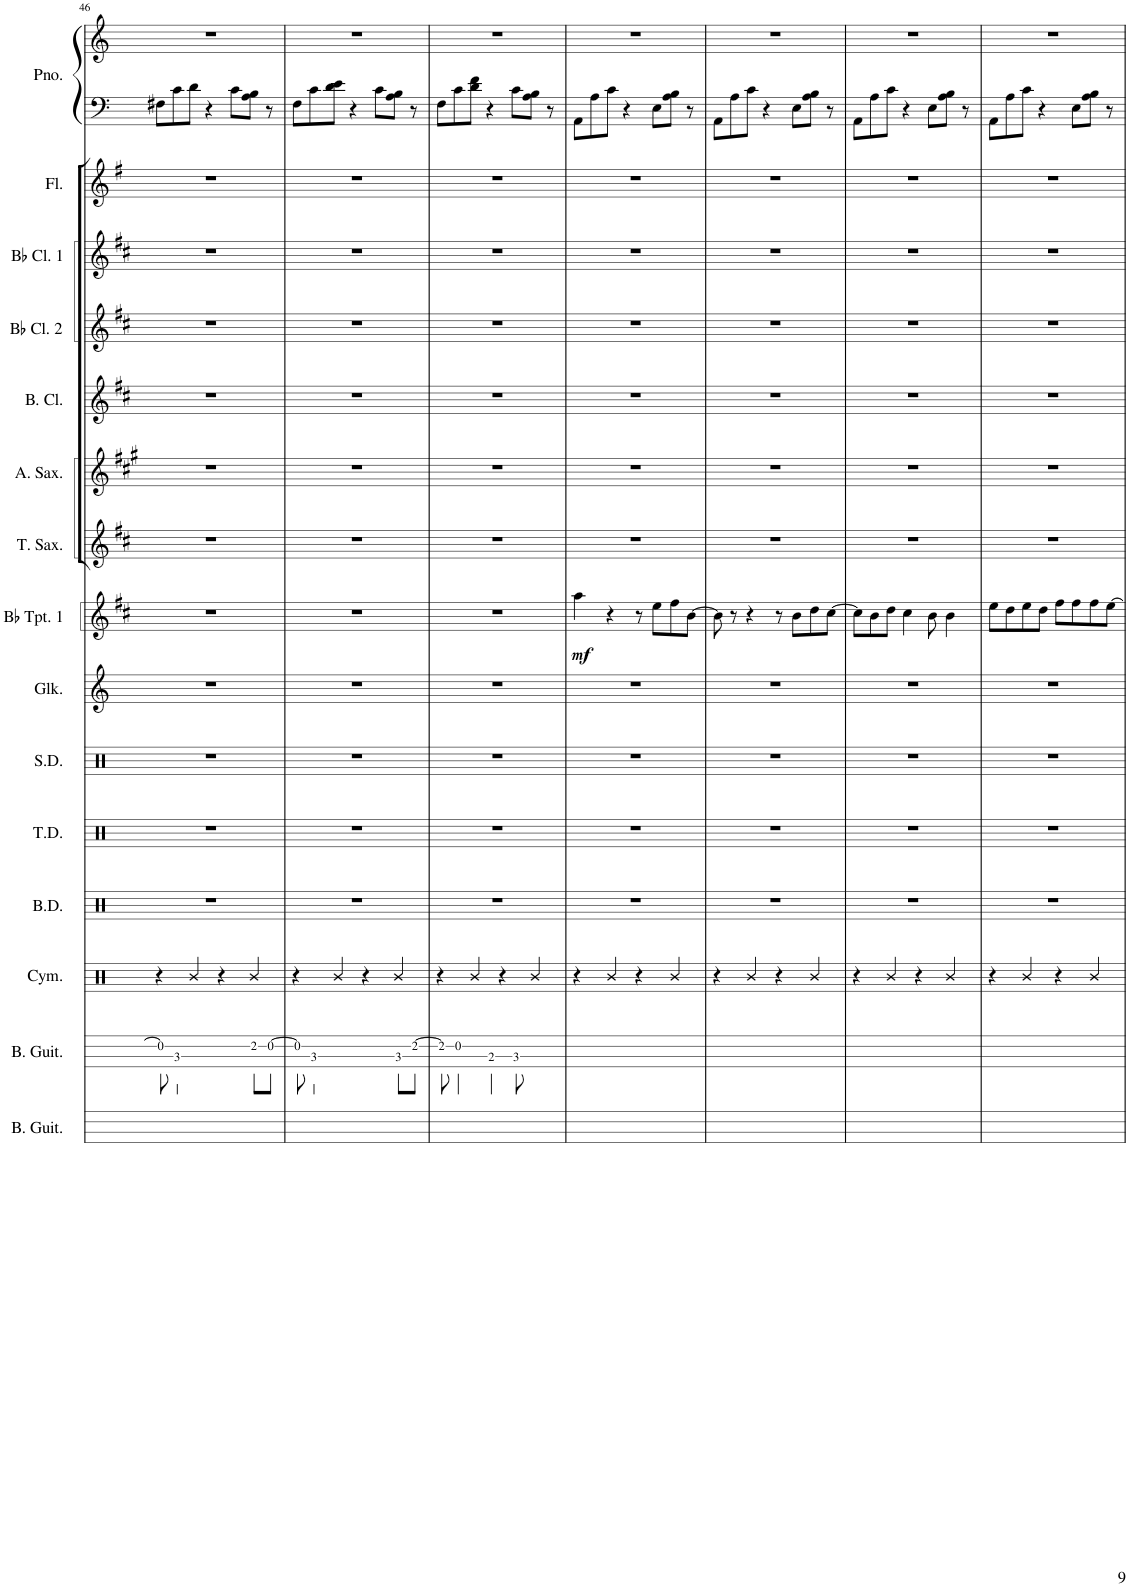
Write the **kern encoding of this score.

**kern	**kern	**kern	**kern	**kern	**kern	**kern	**kern	**dynam	**kern	**kern	**kern	**kern	**kern	**kern	**kern	**kern
*part15	*part14	*part13	*part12	*part11	*part10	*part9	*part8	*part8	*part7	*part6	*part5	*part4	*part3	*part2	*part1	*part1
*staff16	*staff15	*staff14	*staff13	*staff12	*staff11	*staff10	*staff9	*staff9	*staff8	*staff7	*staff6	*staff5	*staff4	*staff3	*staff2	*staff1
*I"Bass Guitar	*I"Bass Guitar	*I"Cymbals	*I"Bass Drums	*I"Tenor Drums	*I"Snare Drum	*I"Glockenspiel	*I"Bb Trumpet 1	*	*I"Tenor Saxophone	*I"Alto Saxophone	*I"Bass Clarinet	*I"Bb Clarinet 2	*I"Bb Clarinet 1	*I"Flute	*I"Piano	*
*I'B. Guit.	*I'B. Guit.	*I'Cym.	*I'B.D.	*I'T.D.	*I'S.D.	*I'Glk.	*I'Bb Tpt. 1	*	*I'T. Sax.	*I'A. Sax.	*I'B. Cl.	*I'Bb Cl. 2	*I'Bb Cl. 1	*I'Fl.	*I'Pno.	*
!!LO:PB:g=z
*	*	*clefX	*clefX	*clefX	*clefX	*clefG2	*clefG2	*	*clefG2	*clefG2	*clefG2	*clefG2	*clefG2	*clefG2	*clefF4	*clefG2
*Trd7c12	*Trd7c12	*	*	*	*	*Trd-14c-24	*Trd1c2	*	*Trd8c14	*Trd5c9	*Trd8c14	*Trd1c2	*Trd1c2	*	*	*
*k[f#]	*k[f#]	*k[]	*k[]	*k[]	*k[]	*k[]	*k[f#c#]	*	*k[f#c#]	*k[f#c#g#]	*k[f#c#]	*k[f#c#]	*k[f#c#]	*k[f#]	*k[]	*k[]
*M4/4	*M4/4	*M4/4	*M4/4	*M4/4	*M4/4	*M4/4	*M4/4	*	*M4/4	*M4/4	*M4/4	*M4/4	*M4/4	*M4/4	*M4/4	*M4/4
=46	=46	=46	=46	=46	=46	=46	=46	=46	=46	=46	=46	=46	=46	=46	=46	=46
1r	8D\]	4r	1r	1r	1r	1r	1r	.	1r	1r	1r	1r	1r	1r	8F#X\L	1r
.	2C\	.	.	.	.	.	.	.	.	.	.	.	.	.	8c\	.
.	.	4R/	.	.	.	.	.	.	.	.	.	.	.	.	8d\J	.
.	.	.	.	.	.	.	.	.	.	.	.	.	.	.	4r	.
.	.	4r	.	.	.	.	.	.	.	.	.	.	.	.	.	.
.	8r	.	.	.	.	.	.	.	.	.	.	.	.	.	8c\L	.
.	8E\L	4R/	.	.	.	.	.	.	.	.	.	.	.	.	8A\ 8B\J	.
.	[8D\J	.	.	.	.	.	.	.	.	.	.	.	.	.	8r	.
=47	=47	=47	=47	=47	=47	=47	=47	=47	=47	=47	=47	=47	=47	=47	=47	=47
1r	8D\]	4r	1r	1r	1r	1r	1r	.	1r	1r	1r	1r	1r	1r	8F\L	1r
.	2C\	.	.	.	.	.	.	.	.	.	.	.	.	.	8c\	.
.	.	4R/	.	.	.	.	.	.	.	.	.	.	.	.	8d\ 8e\J	.
.	.	.	.	.	.	.	.	.	.	.	.	.	.	.	4r	.
.	.	4r	.	.	.	.	.	.	.	.	.	.	.	.	.	.
.	8r	.	.	.	.	.	.	.	.	.	.	.	.	.	8c\L	.
.	8C\L	4R/	.	.	.	.	.	.	.	.	.	.	.	.	8A\ 8B\J	.
.	[8E\J	.	.	.	.	.	.	.	.	.	.	.	.	.	8r	.
=48	=48	=48	=48	=48	=48	=48	=48	=48	=48	=48	=48	=48	=48	=48	=48	=48
1r	8E\]	4r	1r	1r	1r	1r	1r	.	1r	1r	1r	1r	1r	1r	8F\L	1r
.	4D\	.	.	.	.	.	.	.	.	.	.	.	.	.	8c\	.
.	.	4R/	.	.	.	.	.	.	.	.	.	.	.	.	8d\ 8f\J	.
.	4BB\	.	.	.	.	.	.	.	.	.	.	.	.	.	4r	.
.	.	4r	.	.	.	.	.	.	.	.	.	.	.	.	.	.
.	8C\	.	.	.	.	.	.	.	.	.	.	.	.	.	8c\L	.
.	4r	4R/	.	.	.	.	.	.	.	.	.	.	.	.	8A\ 8B\J	.
.	.	.	.	.	.	.	.	.	.	.	.	.	.	.	8r	.
=49	=49	=49	=49	=49	=49	=49	=49	=49	=49	=49	=49	=49	=49	=49	=49	=49
!	!	!	!	!	!	!	!	!LO:DY:b	!	!	!	!	!	!	!	!
1r	1r	4r	1r	1r	1r	1r	4aa\	mf	1r	1r	1r	1r	1r	1r	8AA\L	1r
.	.	.	.	.	.	.	.	.	.	.	.	.	.	.	8A\	.
.	.	4R/	.	.	.	.	4r	.	.	.	.	.	.	.	8c\J	.
.	.	.	.	.	.	.	.	.	.	.	.	.	.	.	4r	.
.	.	4r	.	.	.	.	8r	.	.	.	.	.	.	.	.	.
.	.	.	.	.	.	.	8ee\L	.	.	.	.	.	.	.	8E\L	.
.	.	4R/	.	.	.	.	8ff#\	.	.	.	.	.	.	.	8A\ 8B\J	.
.	.	.	.	.	.	.	[8b\J	.	.	.	.	.	.	.	8r	.
=50	=50	=50	=50	=50	=50	=50	=50	=50	=50	=50	=50	=50	=50	=50	=50	=50
1r	1r	4r	1r	1r	1r	1r	8b\]	.	1r	1r	1r	1r	1r	1r	8AA\L	1r
.	.	.	.	.	.	.	8r	.	.	.	.	.	.	.	8A\	.
.	.	4R/	.	.	.	.	4r	.	.	.	.	.	.	.	8c\J	.
.	.	.	.	.	.	.	.	.	.	.	.	.	.	.	4r	.
.	.	4r	.	.	.	.	8r	.	.	.	.	.	.	.	.	.
.	.	.	.	.	.	.	8b\L	.	.	.	.	.	.	.	8E\L	.
.	.	4R/	.	.	.	.	8dd\	.	.	.	.	.	.	.	8A\ 8B\J	.
.	.	.	.	.	.	.	[8cc#\J	.	.	.	.	.	.	.	8r	.
=51	=51	=51	=51	=51	=51	=51	=51	=51	=51	=51	=51	=51	=51	=51	=51	=51
1r	1r	4r	1r	1r	1r	1r	8cc#\L]	.	1r	1r	1r	1r	1r	1r	8AA\L	1r
.	.	.	.	.	.	.	8b\	.	.	.	.	.	.	.	8A\	.
.	.	4R/	.	.	.	.	8dd\J	.	.	.	.	.	.	.	8c\J	.
.	.	.	.	.	.	.	4cc#\	.	.	.	.	.	.	.	4r	.
.	.	4r	.	.	.	.	.	.	.	.	.	.	.	.	.	.
.	.	.	.	.	.	.	8b\	.	.	.	.	.	.	.	8E\L	.
.	.	4R/	.	.	.	.	4b\	.	.	.	.	.	.	.	8A\ 8B\J	.
.	.	.	.	.	.	.	.	.	.	.	.	.	.	.	8r	.
=52	=52	=52	=52	=52	=52	=52	=52	=52	=52	=52	=52	=52	=52	=52	=52	=52
1r	1r	4r	1r	1r	1r	1r	8ee\L	.	1r	1r	1r	1r	1r	1r	8AA\L	1r
.	.	.	.	.	.	.	8dd\	.	.	.	.	.	.	.	8A\	.
.	.	4R/	.	.	.	.	8ee\	.	.	.	.	.	.	.	8c\J	.
.	.	.	.	.	.	.	8dd\J	.	.	.	.	.	.	.	4r	.
.	.	4r	.	.	.	.	8ff#\L	.	.	.	.	.	.	.	.	.
.	.	.	.	.	.	.	8ff#\	.	.	.	.	.	.	.	8E\L	.
.	.	4R/	.	.	.	.	8ff#\	.	.	.	.	.	.	.	8A\ 8B\J	.
.	.	.	.	.	.	.	[8ee\J	.	.	.	.	.	.	.	8r	.
=	=	=	=	=	=	=	=	=	=	=	=	=	=	=	=	=
*-	*-	*-	*-	*-	*-	*-	*-	*-	*-	*-	*-	*-	*-	*-	*-	*-
